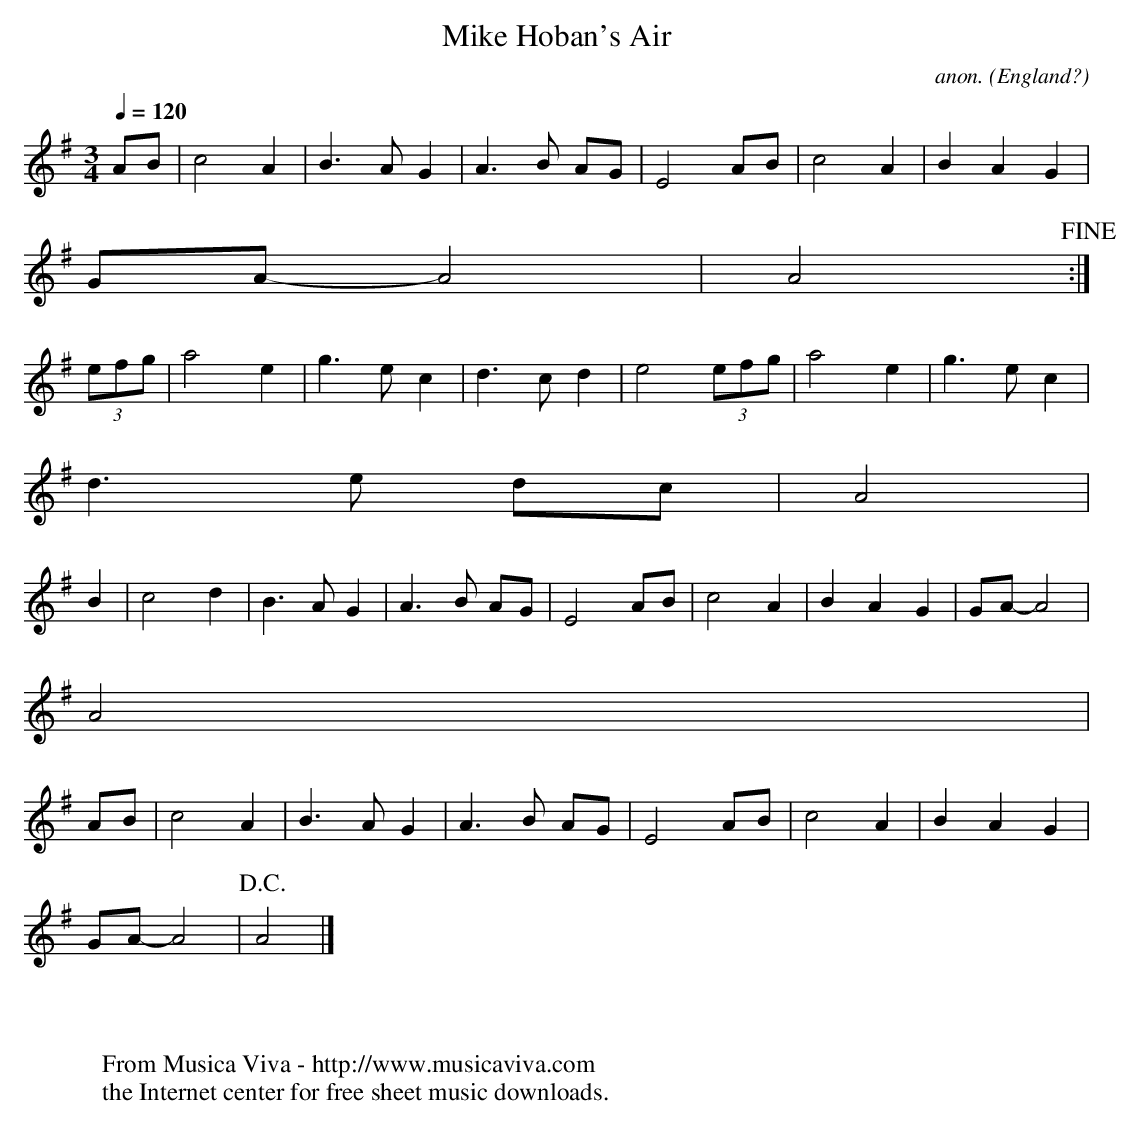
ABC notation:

X:1
T:Mike Hoban's Air
C:anon.
O:England?
M:3/4
L:1/4
Q:120
K:Ador
A/2B/2 | c2A | B>AG | A>B A/2G/2 | E2 A/2B/2 | c2A | BAG |
G/2A/2-A2 | A2 !fine!  :|
(3e/2f/2g/2 | a2e | g>ec | d>cd | e2 (3e/2f/2g/2 | a2e | g>ec |
d>e d/2c/2 | A2 |
B | c2d | B>AG | A>B A/2G/2 | E2 A/2B/2 | c2A | BAG | G/2A/2-A2 |
A2 |
A/2B/2 | c2A | B>AG | A>B A/2G/2 | E2 A/2B/2 | c2A | BAG |
G/2A/2-A2 |!D.C.! A2 |]
W:
W:
W:  From Musica Viva - http://www.musicaviva.com
W:  the Internet center for free sheet music downloads.
